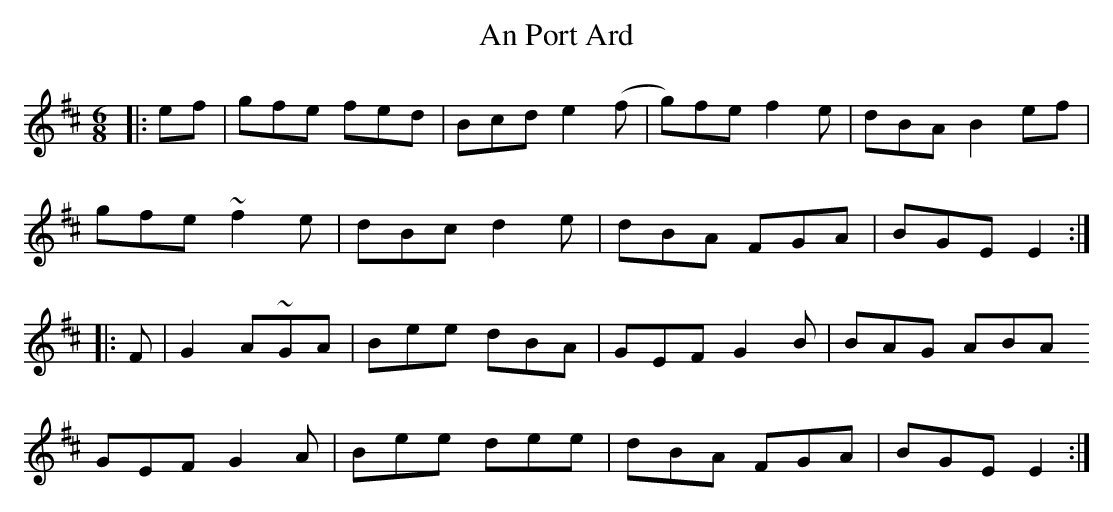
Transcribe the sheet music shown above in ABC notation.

X:1
T: An Port Ard
M: 6/8
L: 1/8
K: Edor
|:ef|gfe fed|Bcd e2 (f|g)fe f2 e|dBA B2 ef|
gfe ~f2e|dBc d2 e|dBA FGA|BGE E2:|
|:F|G2 A~GA|Bee dBA|GEF G2 B|BAG ABA
GEF G2A|Bee dee|dBA FGA|BGE E2:|
